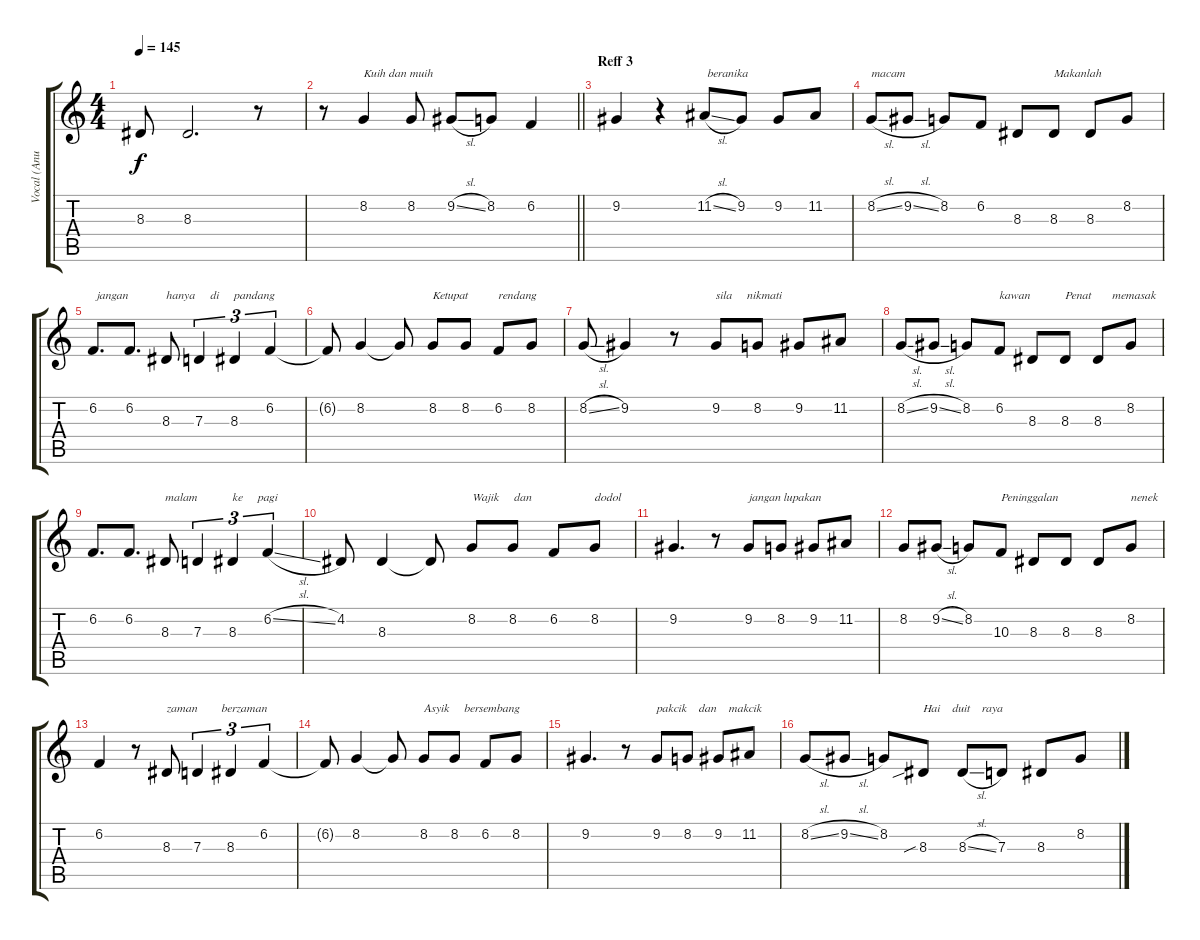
\track ("Vocal (Anuar & Edlina)" "Vocal (Anu") {instrument lead1square}
\staff {score tabs}
\tuning (E4 B3 G3 D3 A2 E2) {hide}
\ts (4 4)
\tempo 145
\clef g2
\ks c
8.3.8{dy f} 8.3.2{d} r.8 |
\barLineRight lightlight
r.8{instrument lead1square} 8.2.4{txt "Kuih dan muih"} 8.2.8 9.2{sl}.8 8.2.8 6.2.4 |
\section ("" "Reff 3")
9.2.4 r.4 11.2{sl}.8{txt " beranika "} 9.2.8 9.2.8 11.2.8 |
8.2{sl}.8{txt "macam"} 9.2{sl}.8 8.2.8 6.2.8 8.3.8 8.3.8{txt "Makanlah"} 8.3.8 8.2.8 |
6.2.8{d txt " jangan "} 6.2.8{d} 8.3.8{txt "hanya     di     pandang"} 7.3.4{tu (3 2)} 8.3.4{tu (3 2)} 6.2.4{tu (3 2)} |
6.2{t}.8 8.2.4 8.2{t}.8{instrument panflute} 8.2.8{txt "Ketupat "} 8.2.8 6.2.8{txt "rendang "} 8.2.8 |
8.2{sl}.8 9.2.4 r.8 9.2.8{txt "sila     nikmati "} 8.2.8 9.2.8 11.2.8 |
8.2{sl}.8 9.2{sl}.8 8.2.8 6.2.8{txt "kawan"} 8.3.8 8.3.8{txt "Penat       memasak "} 8.3.8 8.2.8 |
6.2.8{d} 6.2.8{d} 8.3.8{txt "malam "} 7.3.4{tu (3 2)} 8.3.4{tu (3 2) txt "ke     pagi"} 6.2{sl}.4{tu (3 2)} |
4.2.8 8.3.4 8.3{t}.8{instrument lead1square} 8.2.8{txt "Wajik     dan "} 8.2.8 6.2.8 8.2.8{txt "dodol "} |
9.2.4{d} r.8 9.2.8{txt "jangan lupakan"} 8.2.8 9.2.8 11.2.8 |
8.2.8 9.2{sl}.8 8.2.8 10.3.8{txt "Peninggalan "} 8.3.8 8.3.8 8.3.8 8.2.8{txt "nenek "} |
6.2.4 r.8 8.3.8{txt "zaman        berzaman"} 7.3.4{tu (3 2)} 8.3.4{tu (3 2)} 6.2.4{tu (3 2)} |
6.2{t}.8 8.2.4 8.2{t}.8{instrument panflute} 8.2.8{txt "Asyik     bersembang "} 8.2.8 6.2.8 8.2.8 |
9.2.4{d} r.8 9.2.8{txt "pakcik    dan    makcik"} 8.2.8 9.2.8 11.2.8 |
8.2{sl}.8 9.2{sl}.8 8.2.8 8.3{sib}.8{txt "Hai    duit    raya "} 8.3{sl}.8 7.3.8 8.3.8 8.2.8
